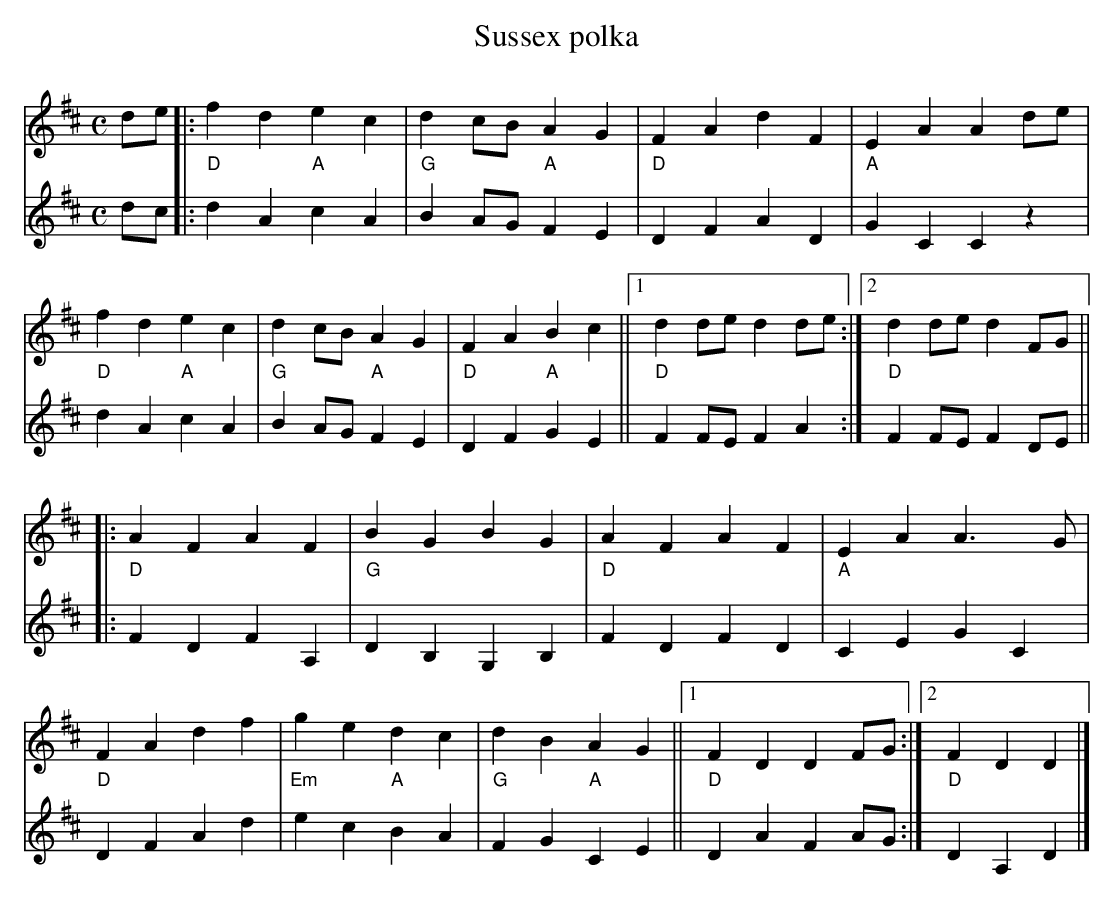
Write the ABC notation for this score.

X:1
T: Sussex polka
K:D
M:C     %Meter
L:1/8     %
V:1 gchord=down
de |:"D"f2 d2 "A"e2 c2 |"G"d2 cB "A"A2 G2 |"D"F2 A2 d2 F2 |"A"E2 A2 A2 de |
"D"f2 d2 "A"e2 c2 |"G"d2 cB "A"A2 G2 |"D"F2 A2 "A"B2 c2 ||1"D"d2 de d2 de :|2"D"d2 de d2 FG ||
|:"D"A2 F2 A2 F2 |"G"B2 G2 B2 G2 |"D"A2 F2 A2 F2 |"A"E2 A2 A3 G |
"D"F2 A2 d2 f2 |"Em"g2 e2 "A"d2 c2 |"G"d2 B2 "A"A2 G2 ||1"D"F2 D2 D2 FG :|2"D"F2 D2 D2 |]
V:2
dc |:d2 A2 c2 A2 |B2 AG F2 E2 |D2 F2 A2 D2 |G2 C2 C2 z2 |
d2 A2 c2 A2 |B2 AG F2 E2 |D2 F2 G2 E2 ||F2 FE F2 A2 :|F2 FE F2 DE ||
|:F2 D2 F2 A,2 |D2 B,2 G,2 B,2 |F2 D2 F2 D2 |C2 E2 G2 C2 |
D2 F2 A2 d2 |e2 c2 B2 A2 |F2 G2 C2 E2 ||D2 A2 F2 AG :|D2 A,2 D2 |]
     %End of file
